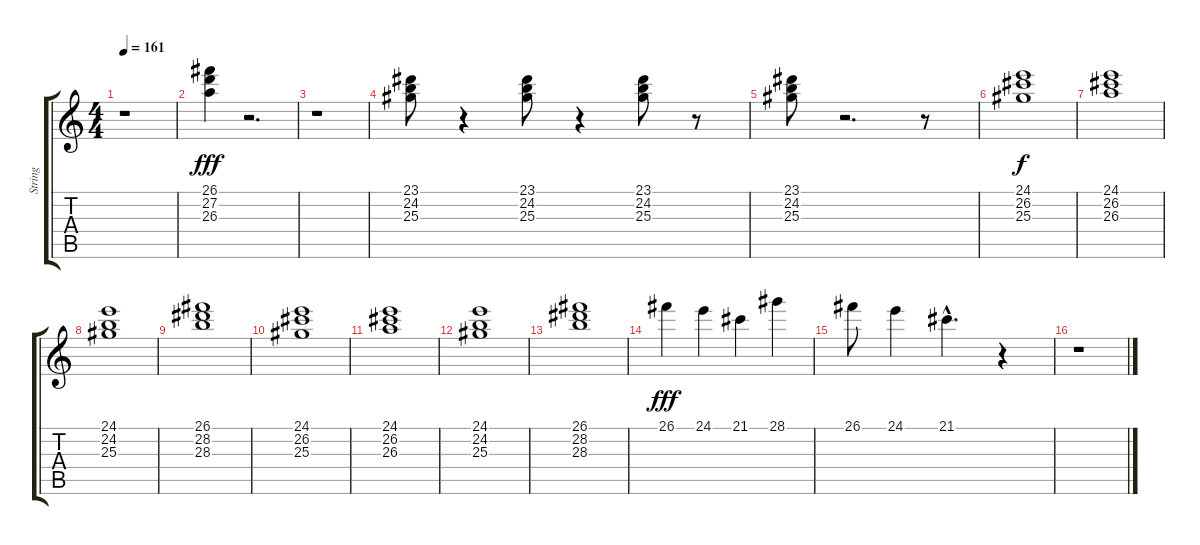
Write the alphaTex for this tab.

\track ("String" "String") {instrument stringensemble2}
\staff {score tabs}
\tuning (E4 B3 G3 D3 A2 E2) {hide}
\ts (4 4)
\tempo 161
\clef g2
\ks c
r.1{dy fff} |
(26.1 27.2 26.3).4 r.2{d} |
r.1 |
(23.1 24.2 25.3).8 r.4 (23.1 24.2 25.3).8 r.4 (23.1 24.2 25.3).8 r.8 |
(23.1 24.2 25.3).8 r.2{d} r.8 |
(24.1 26.2 25.3).1{dy f} |
(24.1 26.2 26.3).1 |
(24.1 24.2 25.3).1 |
(26.1 28.2 28.3).1 |
(24.1 26.2 25.3).1 |
(24.1 26.2 26.3).1 |
(24.1 24.2 25.3).1 |
(26.1 28.2 28.3).1 |
26.1.4{dy fff} 24.1.4 21.1.4 28.1.4 |
26.1.8 24.1.4 21.1{hac}.4{d} r.4 |
r.1
